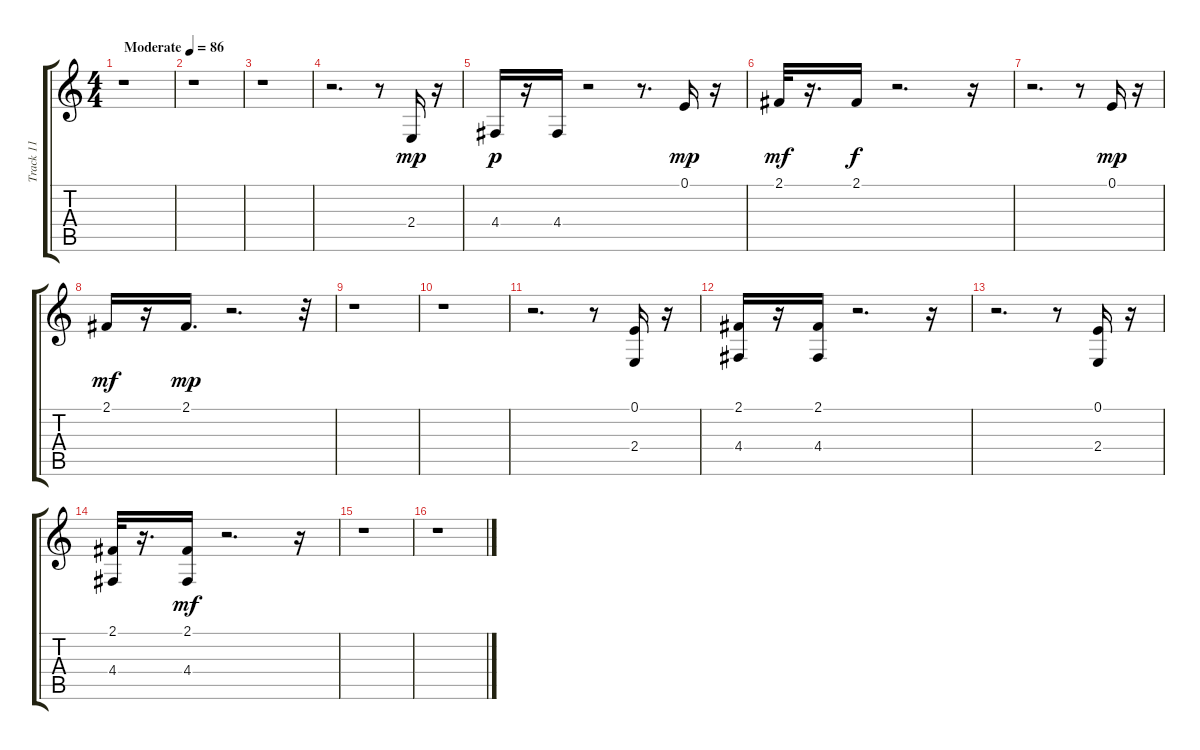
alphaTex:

\track ("Track 11" "Track 11") {instrument xylophone}
\staff {score tabs}
\tuning (E4 B3 G3 D3 A2 E2) {hide}
\ts (4 4)
\tempo (86 "Moderate")
\clef g2
\ks c
r.1{dy mp instrument xylophone} |
r.1 |
r.1 |
r.2{d} r.8 2.4.16 r.16 |
4.4.16{dy p} r.16 4.4.16 r.2 r.8{d} 0.1.16{dy mp} r.16 |
2.1.32{dy mf} r.16{d} 2.1.16{dy f} r.2{d} r.16 |
r.2{d} r.8 0.1.16{dy mp} r.16 |
2.1.16{dy mf} r.16 2.1.16{d dy mp} r.2{d} r.32 |
r.1 |
r.1 |
r.2{d} r.8 (0.1 2.4).16 r.16 |
(2.1 4.4).16 r.16 (2.1 4.4).16 r.2{d} r.16 |
r.2{d} r.8 (0.1 2.4).16 r.16 |
(2.1 4.4).32 r.16{d} (2.1 4.4).16{dy mf} r.2{d} r.16 |
r.1 |
r.1
